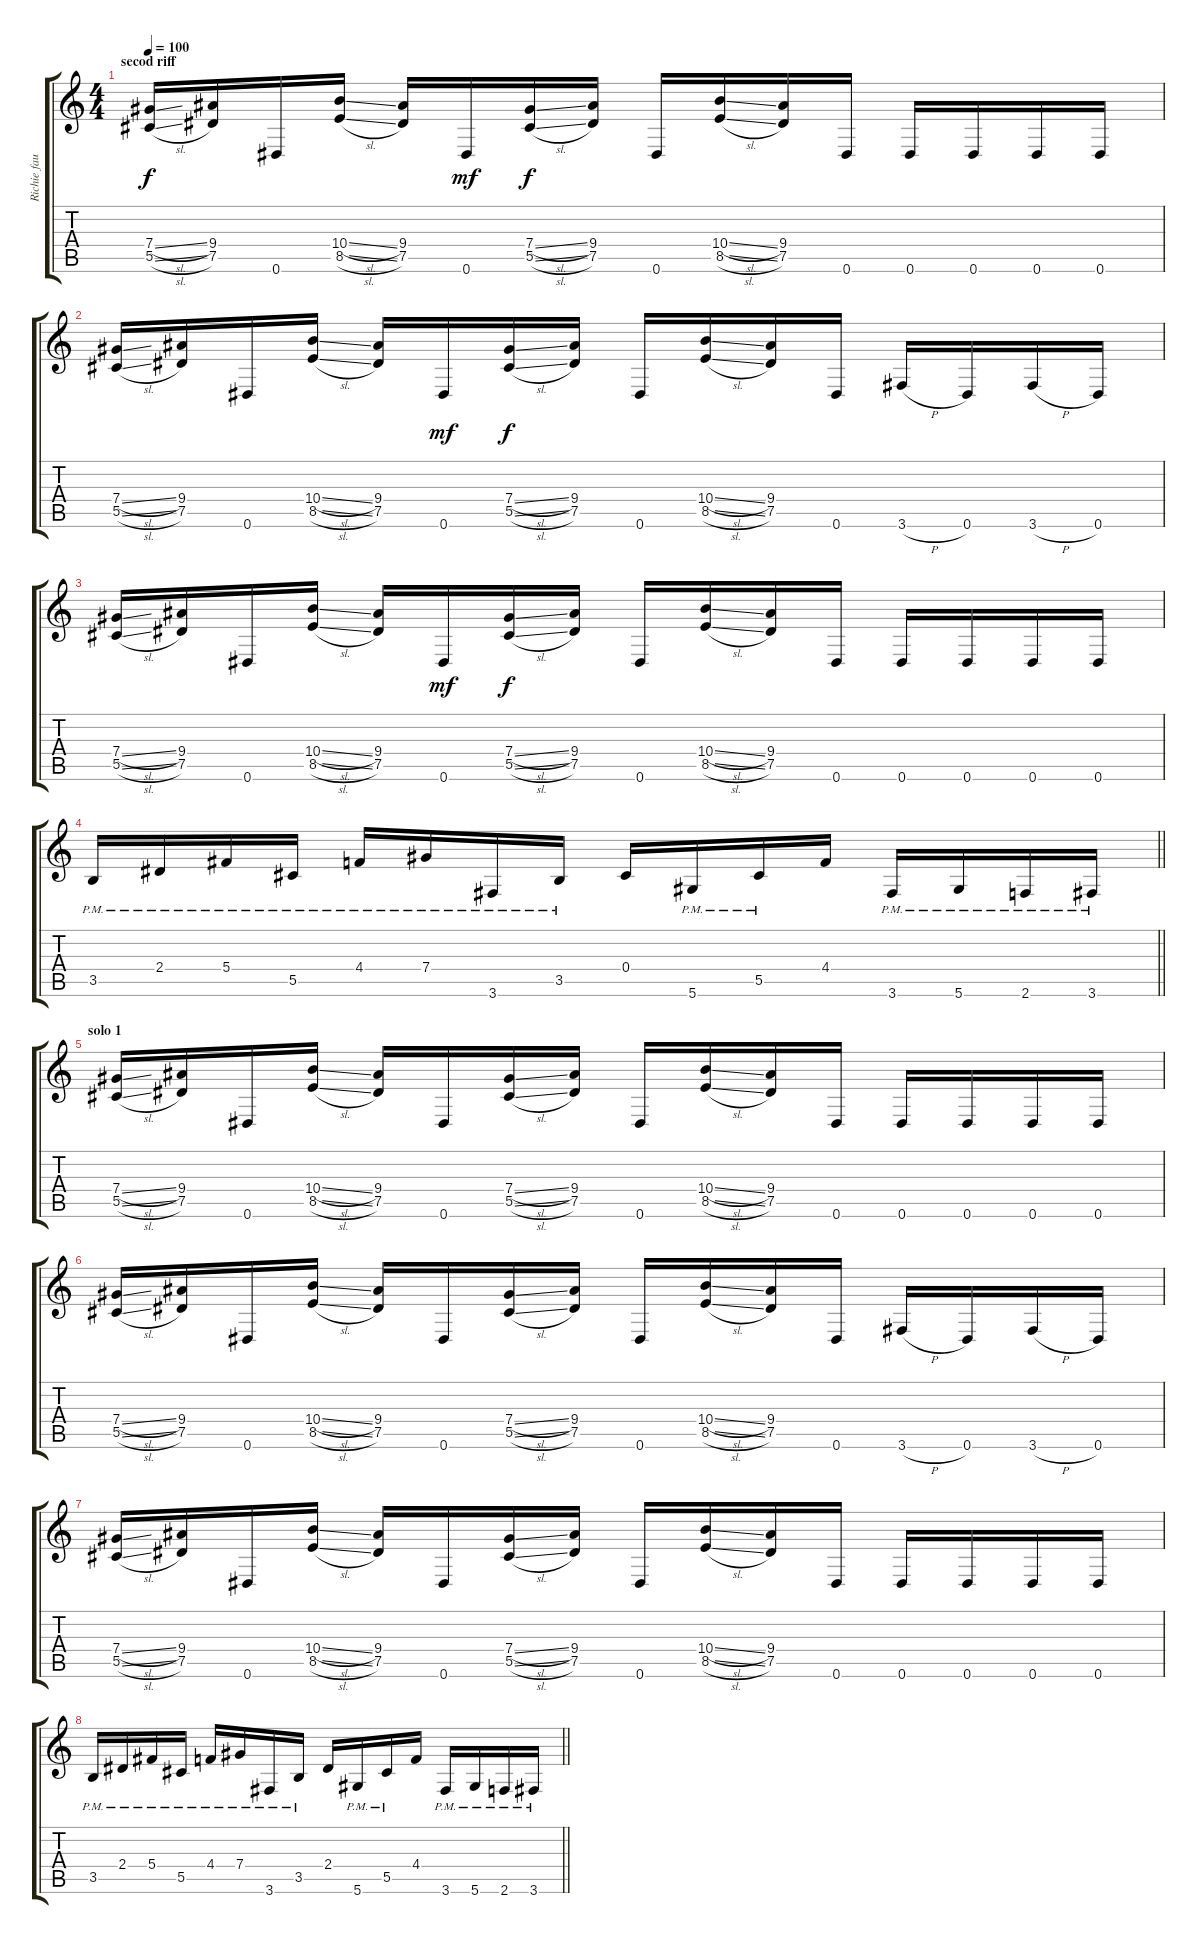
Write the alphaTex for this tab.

\track ("Richie faulkner" "Richie fau") {instrument distortionguitar}
\staff {score tabs}
\tuning (Eb4 Bb3 Gb3 Db3 Ab2 Eb2) {hide}
\ts (4 4)
\section ("" "secod riff")
\tempo 100
\clef g2
\ks c
(7.4{sl} 5.5{sl}).16{dy f} (9.4 7.5).16 0.6.16 (10.4{sl} 8.5{sl}).16 (9.4 7.5).16 0.6.16{dy mf} (7.4{sl} 5.5{sl}).16{dy f} (9.4 7.5).16 0.6.16 (10.4{sl} 8.5{sl}).16 (9.4 7.5).16 0.6.16 0.6.16 0.6.16 0.6.16 0.6.16 |
(7.4{sl} 5.5{sl}).16 (9.4 7.5).16 0.6.16 (10.4{sl} 8.5{sl}).16 (9.4 7.5).16 0.6.16{dy mf} (7.4{sl} 5.5{sl}).16{dy f} (9.4 7.5).16 0.6.16 (10.4{sl} 8.5{sl}).16 (9.4 7.5).16 0.6.16 3.6{h}.16 0.6.16 3.6{h}.16 0.6.16 |
(7.4{sl} 5.5{sl}).16 (9.4 7.5).16 0.6.16 (10.4{sl} 8.5{sl}).16 (9.4 7.5).16 0.6.16{dy mf} (7.4{sl} 5.5{sl}).16{dy f} (9.4 7.5).16 0.6.16 (10.4{sl} 8.5{sl}).16 (9.4 7.5).16 0.6.16 0.6.16 0.6.16 0.6.16 0.6.16 |
\barLineRight lightlight
3.5{pm}.16 2.4{pm}.16 5.4{pm}.16 5.5{pm}.16 4.4{pm}.16 7.4{pm}.16 3.6{pm}.16 3.5{pm}.16 0.4.16 5.6{pm}.16 5.5{pm}.16 4.4.16 3.6{pm}.16 5.6{pm}.16 2.6{pm}.16 3.6{pm}.16 |
\section ("" "solo 1")
(7.4{sl} 5.5{sl}).16 (9.4 7.5).16 0.6.16 (10.4{sl} 8.5{sl}).16 (9.4 7.5).16 0.6.16 (7.4{sl} 5.5{sl}).16 (9.4 7.5).16 0.6.16 (10.4{sl} 8.5{sl}).16 (9.4 7.5).16 0.6.16 0.6.16 0.6.16 0.6.16 0.6.16 |
(7.4{sl} 5.5{sl}).16 (9.4 7.5).16 0.6.16 (10.4{sl} 8.5{sl}).16 (9.4 7.5).16 0.6.16 (7.4{sl} 5.5{sl}).16 (9.4 7.5).16 0.6.16 (10.4{sl} 8.5{sl}).16 (9.4 7.5).16 0.6.16 3.6{h}.16 0.6.16 3.6{h}.16 0.6.16 |
(7.4{sl} 5.5{sl}).16 (9.4 7.5).16 0.6.16 (10.4{sl} 8.5{sl}).16 (9.4 7.5).16 0.6.16 (7.4{sl} 5.5{sl}).16 (9.4 7.5).16 0.6.16 (10.4{sl} 8.5{sl}).16 (9.4 7.5).16 0.6.16 0.6.16 0.6.16 0.6.16 0.6.16 |
\barLineRight lightlight
3.5{pm}.16 2.4{pm}.16 5.4{pm}.16 5.5{pm}.16 4.4{pm}.16 7.4{pm}.16 3.6{pm}.16 3.5{pm}.16 2.4.16 5.6{pm}.16 5.5{pm}.16 4.4.16 3.6{pm}.16 5.6{pm}.16 2.6{pm}.16 3.6{pm}.16
